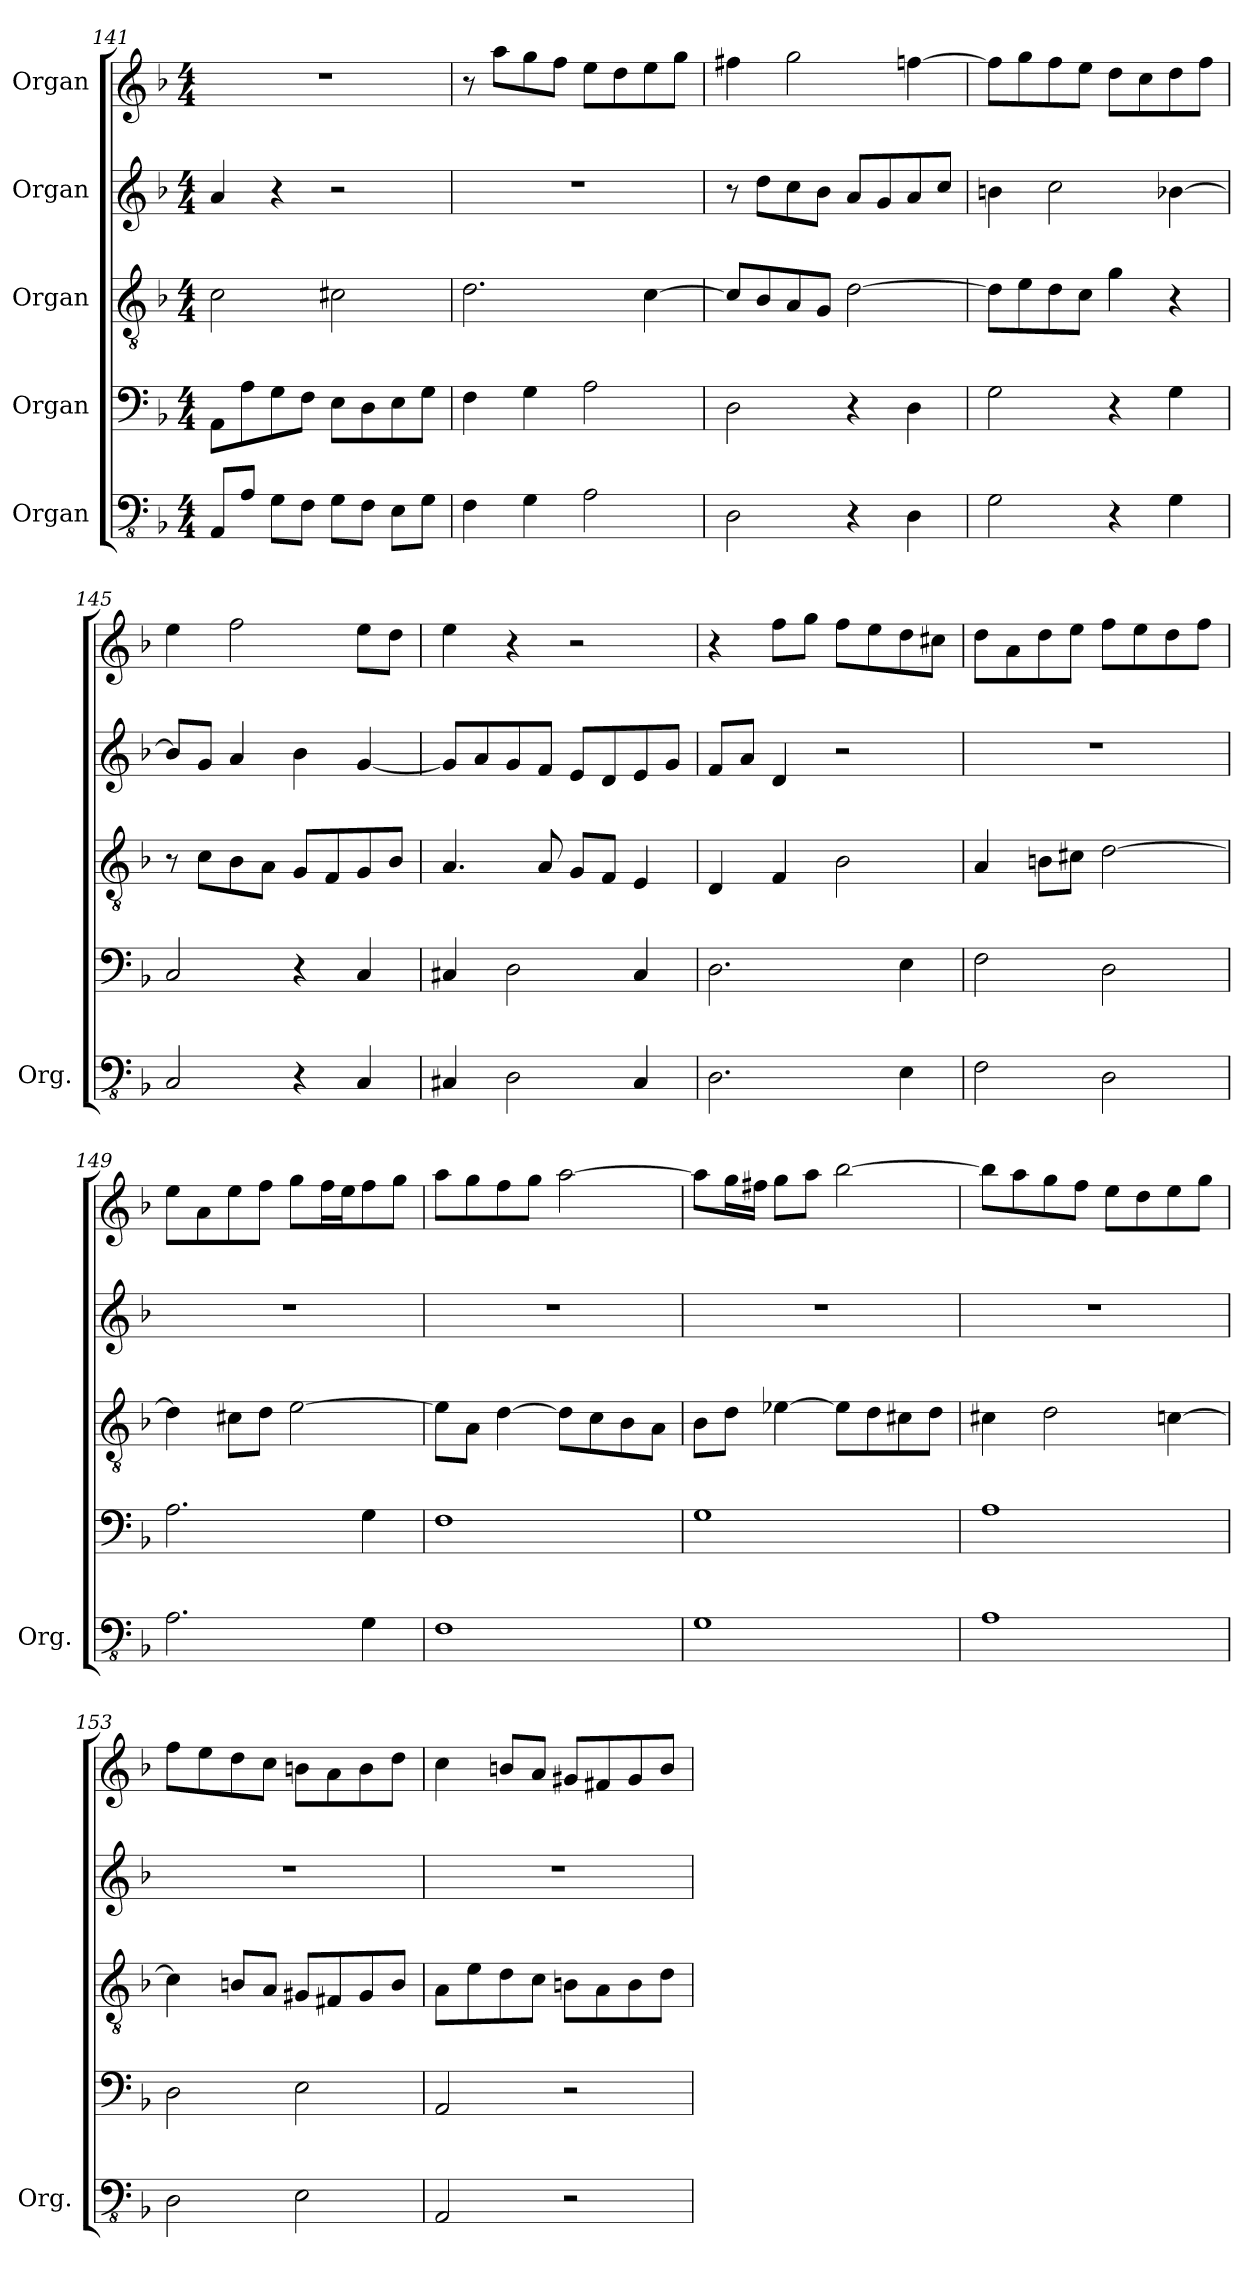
**kern	**kern	**kern	**kern	**kern
*part5	*part4	*part3	*part2	*part1
*staff5	*staff4	*staff3	*staff2	*staff1
*I"Organ	*I"Organ	*I"Organ	*I"Organ	*I"Organ
*I'Org.	*	*	*	*
*clefFv4	*clefF4	*clefGv2	*clefG2	*clefG2
*k[b-]	*k[b-]	*k[b-]	*k[b-]	*k[b-]
*M4/4	*M4/4	*M4/4	*M4/4	*M4/4
=141	=141	=141	=141	=141
8AAA/L	8AA\L	2c\	4a/	1r
8AA/J	8A\	.	.	.
8GG\L	8G\	.	4r	.
8FF\J	8F\J	.	.	.
8GG\L	8E\L	2c#X\	2r	.
8FF\J	8D\	.	.	.
8EE\L	8E\	.	.	.
8GG\J	8G\J	.	.	.
=142	=142	=142	=142	=142
4FF\	4F\	2.d\	1r	8r
.	.	.	.	8aa\L
4GG\	4G\	.	.	8gg\
.	.	.	.	8ff\J
2AA\	2A\	.	.	8ee\L
.	.	.	.	8dd\
.	.	[4c\	.	8ee\
.	.	.	.	8gg\J
=143	=143	=143	=143	=143
2DD\	2D\	8c/L]	8r	4ff#X\
.	.	8B-/	8dd\L	.
.	.	8A/	8cc\	2gg\
.	.	8G/J	8b-\J	.
4r	4r	[2d\	8a/L	.
.	.	.	8g/	.
4DD\	4D\	.	8a/	[4ffn\
.	.	.	8cc/J	.
=144	=144	=144	=144	=144
2GG\	2G\	8d\L]	4bn\	8ff\L]
.	.	8e\	.	8gg\
.	.	8d\	2cc\	8ff\
.	.	8c\J	.	8ee\J
4r	4r	4g\	.	8dd\L
.	.	.	.	8cc\
4GG\	4G\	4r	[4b-X\	8dd\
.	.	.	.	8ff\J
!!LO:LB:g=z
=145	=145	=145	=145	=145
2CC/	2C/	8r	8b-/L]	4ee\
.	.	8c\L	8g/J	.
.	.	8B-\	4a/	2ff\
.	.	8A\J	.	.
4r	4r	8G/L	4b-\	.
.	.	8F/	.	.
4CC/	4C/	8G/	[4g/	8ee\L
.	.	8B-/J	.	8dd\J
=146	=146	=146	=146	=146
4CC#X/	4C#X/	4.A/	8g/L]	4ee\
.	.	.	8a/	.
2DD\	2D\	.	8g/	4r
.	.	8A/	8f/J	.
.	.	8G/L	8e/L	2r
.	.	8F/J	8d/	.
4CC#/	4C#/	4E/	8e/	.
.	.	.	8g/J	.
=147	=147	=147	=147	=147
2.DD\	2.D\	4D/	8f/L	4r
.	.	.	8a/J	.
.	.	4F/	4d/	8ff\L
.	.	.	.	8gg\J
.	.	2B-\	2r	8ff\L
.	.	.	.	8ee\
4EE\	4E\	.	.	8dd\
.	.	.	.	8cc#X\J
=148	=148	=148	=148	=148
2FF\	2F\	4A/	1r	8dd\L
.	.	.	.	8a\
.	.	8Bn\L	.	8dd\
.	.	8c#X\J	.	8ee\J
2DD\	2D\	[2d\	.	8ff\L
.	.	.	.	8ee\
.	.	.	.	8dd\
.	.	.	.	8ff\J
=149	=149	=149	=149	=149
2.AA\	2.A\	4d\]	1r	8ee\L
.	.	.	.	8a\
.	.	8c#X\L	.	8ee\
.	.	8d\J	.	8ff\J
.	.	[2e\	.	8gg\L
.	.	.	.	16ff\L
.	.	.	.	16ee\J
4GG\	4G\	.	.	8ff\
.	.	.	.	8gg\J
!!LO:PB:g=z
=150	=150	=150	=150	=150
1FF	1F	8e\L]	1r	8aa\L
.	.	8A\J	.	8gg\
.	.	[4d\	.	8ff\
.	.	.	.	8gg\J
.	.	8d\L]	.	[2aa\
.	.	8c\	.	.
.	.	8B-\	.	.
.	.	8A\J	.	.
=151	=151	=151	=151	=151
1GG	1G	8B-\L	1r	8aa\L]
.	.	8d\J	.	16gg\L
.	.	.	.	16ff#X\JJ
.	.	[4e-X\	.	8gg\L
.	.	.	.	8aa\J
.	.	8e-\L]	.	[2bb-\
.	.	8d\	.	.
.	.	8c#X\	.	.
.	.	8d\J	.	.
=152	=152	=152	=152	=152
1AA	1A	4c#X\	1r	8bb-\L]
.	.	.	.	8aa\
.	.	2d\	.	8gg\
.	.	.	.	8ff\J
.	.	.	.	8ee\L
.	.	.	.	8dd\
.	.	[4cn\	.	8ee\
.	.	.	.	8gg\J
=153	=153	=153	=153	=153
2DD\	2D\	4c\]	1r	8ff\L
.	.	.	.	8ee\
.	.	8Bn/L	.	8dd\
.	.	8A/J	.	8cc\J
2EE\	2E\	8G#X/L	.	8bn\L
.	.	8F#X/	.	8a\
.	.	8G#/	.	8b\
.	.	8B/J	.	8dd\J
!!LO:LB:g=z
=154	=154	=154	=154	=154
2AAA/	2AA/	8A\L	1r	4cc\
.	.	8e\	.	.
.	.	8d\	.	8bn/L
.	.	8c\J	.	8a/J
2r	2r	8Bn\L	.	8g#X/L
.	.	8A\	.	8f#X/
.	.	8B\	.	8g#/
.	.	8d\J	.	8b/J
=	=	=	=	=
*-	*-	*-	*-	*-
